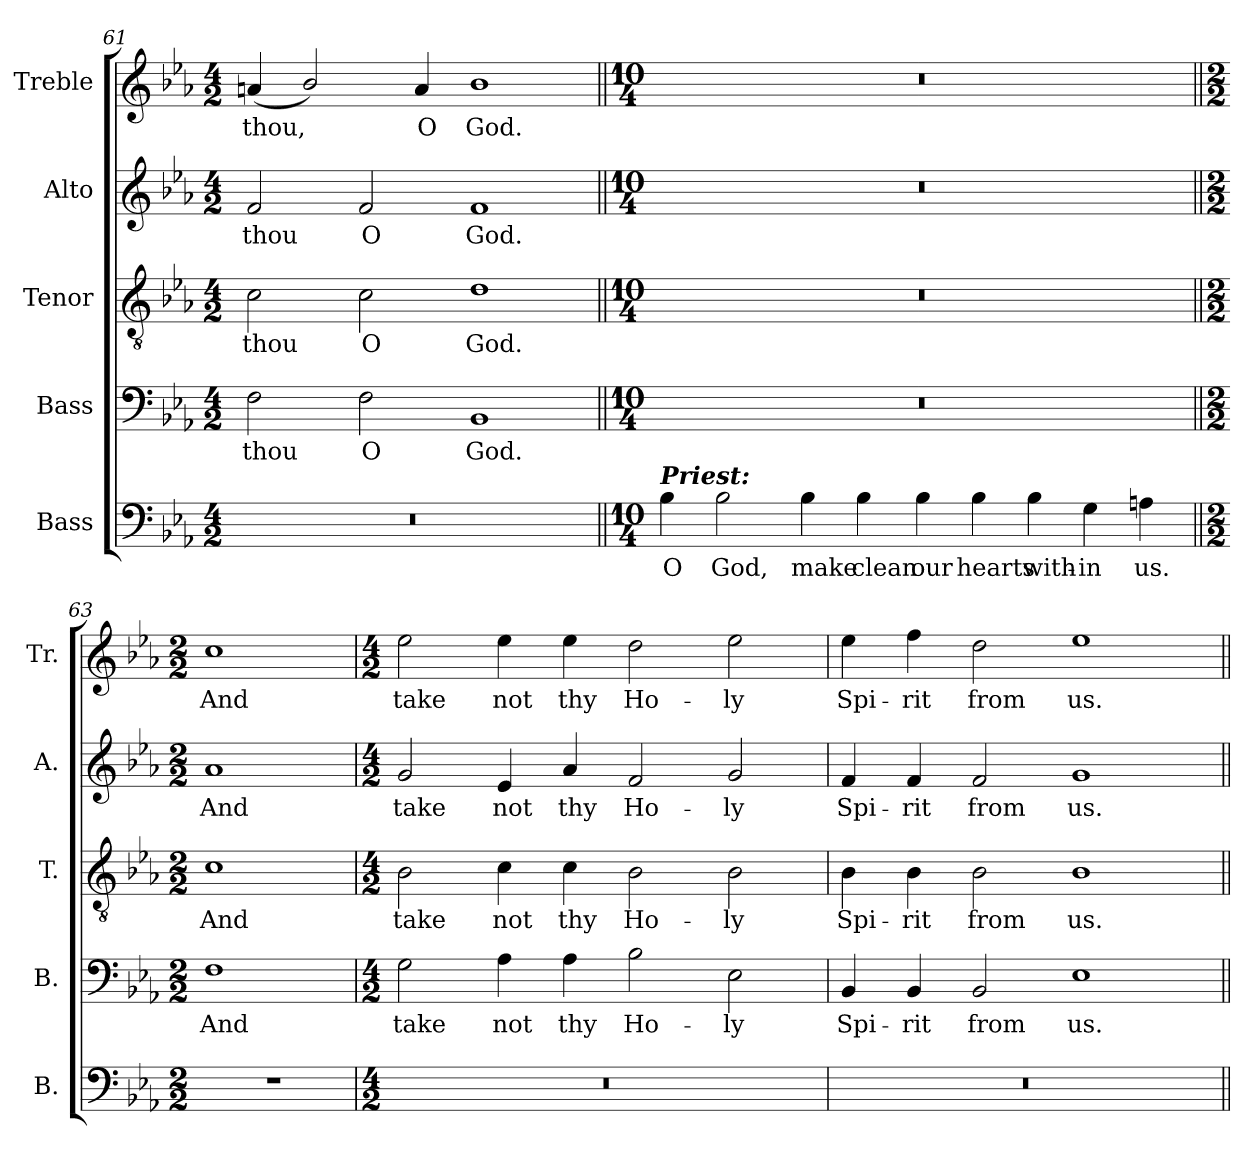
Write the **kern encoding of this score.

**kern	**text	**kern	**text	**kern	**text	**kern	**text	**kern	**text
*part5	*part5	*part4	*part4	*part3	*part3	*part2	*part2	*part1	*part1
*staff5	*staff5	*staff4	*staff4	*staff3	*staff3	*staff2	*staff2	*staff1	*staff1
*I"Bass	*	*I"Bass	*	*I"Tenor	*	*I"Alto	*	*I"Treble	*
*I'B.	*	*I'B.	*	*I'T.	*	*I'A.	*	*I'Tr.	*
*clefF4	*	*clefF4	*	*clefGv2	*	*clefG2	*	*clefG2	*
*	*	*	*	*ITrd7c12	*	*	*	*	*
*k[b-e-a-]	*	*k[b-e-a-]	*	*k[b-e-a-]	*	*k[b-e-a-]	*	*k[b-e-a-]	*
*E-:	*	*E-:	*	*E-:	*	*E-:	*	*E-:	*
*M4/2	*	*M4/2	*	*M4/2	*	*M4/2	*	*M4/2	*
=61	=61	=61	=61	=61	=61	=61	=61	=61	=61
!LO:N:vis=1	!	!	!	!	!	!	!	!	!
!	!	!	!LO:LY:b:color=#000000	!	!	!	!	!	!
!	!	!	!	!	!LO:LY:b:color=#000000	!	!	!	!
!	!	!	!	!	!	!	!LO:LY:b:color=#000000	!	!
!	!	!	!	!	!	!	!	!	!LO:LY:b:color=#000000
0r	.	2Fi\	thou	2Ci\	thou	2fi/	thou	(4ani/	thou,
.	.	.	.	.	.	.	.	2b-i/)	.
!	!	!	!LO:LY:b:color=#000000	!	!	!	!	!	!
!	!	!	!	!	!LO:LY:b:color=#000000	!	!	!	!
!	!	!	!	!	!	!	!LO:LY:b:color=#000000	!	!
.	.	2Fi\	O	2Ci\	O	2fi/	O	.	.
!	!	!	!	!	!	!	!	!	!LO:LY:b:color=#000000
.	.	.	.	.	.	.	.	4ai/	O
!	!	!	!LO:LY:b:color=#000000	!	!	!	!	!	!
!	!	!	!	!	!LO:LY:b:color=#000000	!	!	!	!
!	!	!	!	!	!	!	!LO:LY:b:color=#000000	!	!
!	!	!	!	!	!	!	!	!	!LO:LY:b:color=#000000
.	.	1BB-i	God.	1Di	God.	1fi	God.	1b-i	God.
!!LO:LB:g=z
=62||	=62||	=62||	=62||	=62||	=62||	=62||	=62||	=62||	=62||
*M10/4	*	*M10/4	*	*M10/4	*	*M10/4	*	*M10/4	*
!LO:TX:a:Bi:t=Priest&colon;	!	!	!	!	!	!	!	!	!
!	!LO:LY:b:color=#000000	!LO:N:vis=1	!	!LO:N:vis=1	!	!LO:N:vis=1	!	!LO:N:vis=1	!
4B-i\	O	2%5r	.	2%5r	.	2%5r	.	2%5r	.
!	!LO:LY:b:color=#000000	!	!	!	!	!	!	!	!
2B-i\	God,	.	.	.	.	.	.	.	.
!	!LO:LY:b:color=#000000	!	!	!	!	!	!	!	!
4B-i\	make	.	.	.	.	.	.	.	.
!	!LO:LY:b:color=#000000	!	!	!	!	!	!	!	!
4B-i\	clean	.	.	.	.	.	.	.	.
!	!LO:LY:b:color=#000000	!	!	!	!	!	!	!	!
4B-i\	our	.	.	.	.	.	.	.	.
!	!LO:LY:b:color=#000000	!	!	!	!	!	!	!	!
4B-i\	hearts	.	.	.	.	.	.	.	.
!	!LO:LY:b:color=#000000	!	!	!	!	!	!	!	!
4B-i\	with-	.	.	.	.	.	.	.	.
!	!LO:LY:b:color=#000000	!	!	!	!	!	!	!	!
4Gi\	-in	.	.	.	.	.	.	.	.
!	!LO:LY:b:color=#000000	!	!	!	!	!	!	!	!
4Ani\	us.	.	.	.	.	.	.	.	.
!!LO:LB:g=z
=63||	=63||	=63||	=63||	=63||	=63||	=63||	=63||	=63||	=63||
*M2/2	*	*M2/2	*	*M2/2	*	*M2/2	*	*M2/2	*
!	!	!	!LO:LY:b:color=#000000	!	!	!	!	!	!
!	!	!	!	!	!LO:LY:b:color=#000000	!	!	!	!
!	!	!	!	!	!	!	!LO:LY:b:color=#000000	!	!
!	!	!	!	!	!	!	!	!	!LO:LY:b:color=#000000
1r	.	1Fi	And	1Ci	And	1a-i	And	1cci	And
=64	=64	=64	=64	=64	=64	=64	=64	=64	=64
*M4/2	*	*M4/2	*	*M4/2	*	*M4/2	*	*M4/2	*
!LO:N:vis=1	!	!	!	!	!	!	!	!	!
!	!	!	!LO:LY:b:color=#000000	!	!	!	!	!	!
!	!	!	!	!	!LO:LY:b:color=#000000	!	!	!	!
!	!	!	!	!	!	!	!LO:LY:b:color=#000000	!	!
!	!	!	!	!	!	!	!	!	!LO:LY:b:color=#000000
0r	.	2Gi\	take	2BB-i\	take	2gi/	take	2ee-i\	take
!	!	!	!LO:LY:b:color=#000000	!	!	!	!	!	!
!	!	!	!	!	!LO:LY:b:color=#000000	!	!	!	!
!	!	!	!	!	!	!	!LO:LY:b:color=#000000	!	!
!	!	!	!	!	!	!	!	!	!LO:LY:b:color=#000000
.	.	4A-i\	not	4Ci\	not	4e-i/	not	4ee-i\	not
!	!	!	!LO:LY:b:color=#000000	!	!	!	!	!	!
!	!	!	!	!	!LO:LY:b:color=#000000	!	!	!	!
!	!	!	!	!	!	!	!LO:LY:b:color=#000000	!	!
!	!	!	!	!	!	!	!	!	!LO:LY:b:color=#000000
.	.	4A-i\	thy	4Ci\	thy	4a-i/	thy	4ee-i\	thy
!	!	!	!LO:LY:b:color=#000000	!	!	!	!	!	!
!	!	!	!	!	!LO:LY:b:color=#000000	!	!	!	!
!	!	!	!	!	!	!	!LO:LY:b:color=#000000	!	!
!	!	!	!	!	!	!	!	!	!LO:LY:b:color=#000000
.	.	2B-i\	Ho-	2BB-i\	Ho-	2fi/	Ho-	2ddi\	Ho-
!	!	!	!LO:LY:b:color=#000000	!	!	!	!	!	!
!	!	!	!	!	!LO:LY:b:color=#000000	!	!	!	!
!	!	!	!	!	!	!	!LO:LY:b:color=#000000	!	!
!	!	!	!	!	!	!	!	!	!LO:LY:b:color=#000000
.	.	2E-i\	-ly	2BB-i\	-ly	2gi/	-ly	2ee-i\	-ly
=65	=65	=65	=65	=65	=65	=65	=65	=65	=65
!LO:N:vis=1	!	!	!	!	!	!	!	!	!
!	!	!	!LO:LY:b:color=#000000	!	!	!	!	!	!
!	!	!	!	!	!LO:LY:b:color=#000000	!	!	!	!
!	!	!	!	!	!	!	!LO:LY:b:color=#000000	!	!
!	!	!	!	!	!	!	!	!	!LO:LY:b:color=#000000
0r	.	4BB-i/	Spi-	4BB-i\	Spi-	4fi/	Spi-	4ee-i\	Spi-
!	!	!	!LO:LY:b:color=#000000	!	!	!	!	!	!
!	!	!	!	!	!LO:LY:b:color=#000000	!	!	!	!
!	!	!	!	!	!	!	!LO:LY:b:color=#000000	!	!
!	!	!	!	!	!	!	!	!	!LO:LY:b:color=#000000
.	.	4BB-i/	-rit	4BB-i\	-rit	4fi/	-rit	4ffi\	-rit
!	!	!	!LO:LY:b:color=#000000	!	!	!	!	!	!
!	!	!	!	!	!LO:LY:b:color=#000000	!	!	!	!
!	!	!	!	!	!	!	!LO:LY:b:color=#000000	!	!
!	!	!	!	!	!	!	!	!	!LO:LY:b:color=#000000
.	.	2BB-i/	from	2BB-i\	from	2fi/	from	2ddi\	from
!	!	!	!LO:LY:b:color=#000000	!	!	!	!	!	!
!	!	!	!	!	!LO:LY:b:color=#000000	!	!	!	!
!	!	!	!	!	!	!	!LO:LY:b:color=#000000	!	!
!	!	!	!	!	!	!	!	!	!LO:LY:b:color=#000000
.	.	1E-i	us.	1BB-i	us.	1gi	us.	1ee-i	us.
=||	=||	=||	=||	=||	=||	=||	=||	=||	=||
*-	*-	*-	*-	*-	*-	*-	*-	*-	*-
